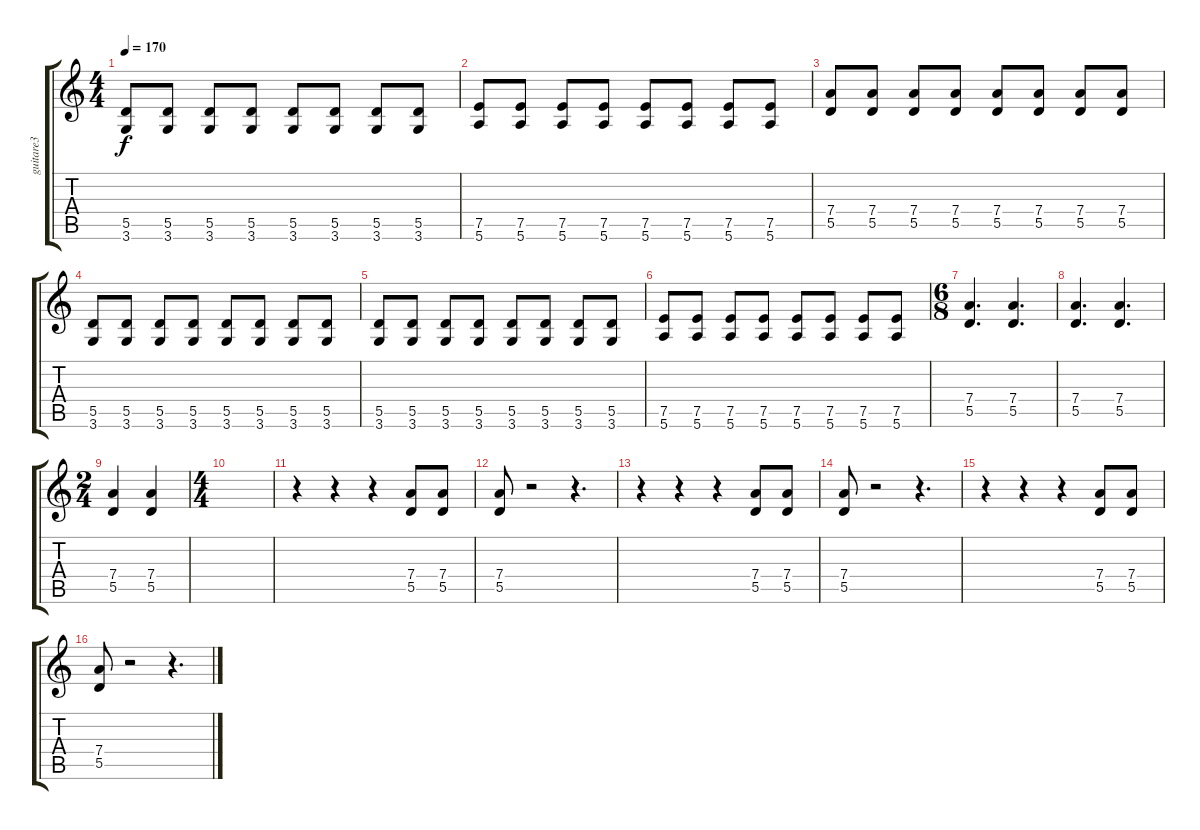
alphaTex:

\track ("guitare3" "guitare3") {instrument distortionguitar}
\staff {score tabs}
\tuning (E4 B3 G3 D3 A2 E2) {hide}
\ts (4 4)
\tempo 170
\clef g2
\ks c
(5.5 3.6).8{dy f} (5.5 3.6).8 (5.5 3.6).8 (5.5 3.6).8 (5.5 3.6).8 (5.5 3.6).8 (5.5 3.6).8 (5.5 3.6).8 |
(7.5 5.6).8 (7.5 5.6).8 (7.5 5.6).8 (7.5 5.6).8 (7.5 5.6).8 (7.5 5.6).8 (7.5 5.6).8 (7.5 5.6).8 |
(7.4 5.5).8 (7.4 5.5).8 (7.4 5.5).8 (7.4 5.5).8 (7.4 5.5).8 (7.4 5.5).8 (7.4 5.5).8 (7.4 5.5).8 |
(5.5 3.6).8 (5.5 3.6).8 (5.5 3.6).8 (5.5 3.6).8 (5.5 3.6).8 (5.5 3.6).8 (5.5 3.6).8 (5.5 3.6).8 |
(5.5 3.6).8 (5.5 3.6).8 (5.5 3.6).8 (5.5 3.6).8 (5.5 3.6).8 (5.5 3.6).8 (5.5 3.6).8 (5.5 3.6).8 |
(7.5 5.6).8 (7.5 5.6).8 (7.5 5.6).8 (7.5 5.6).8 (7.5 5.6).8 (7.5 5.6).8 (7.5 5.6).8 (7.5 5.6).8 |
\ts (6 8)
(7.4 5.5).4{d} (7.4 5.5).4{d} |
(7.4 5.5).4{d} (7.4 5.5).4{d} |
\ts (2 4)
(7.4 5.5).4 (7.4 5.5).4 |
\ts (4 4)
|
r.4 r.4 r.4 (7.4 5.5).8 (7.4 5.5).8 |
(7.4 5.5).8 r.2 r.4{d} |
r.4 r.4 r.4 (7.4 5.5).8 (7.4 5.5).8 |
(7.4 5.5).8 r.2 r.4{d} |
r.4 r.4 r.4 (7.4 5.5).8 (7.4 5.5).8 |
(7.4 5.5).8 r.2 r.4{d}
